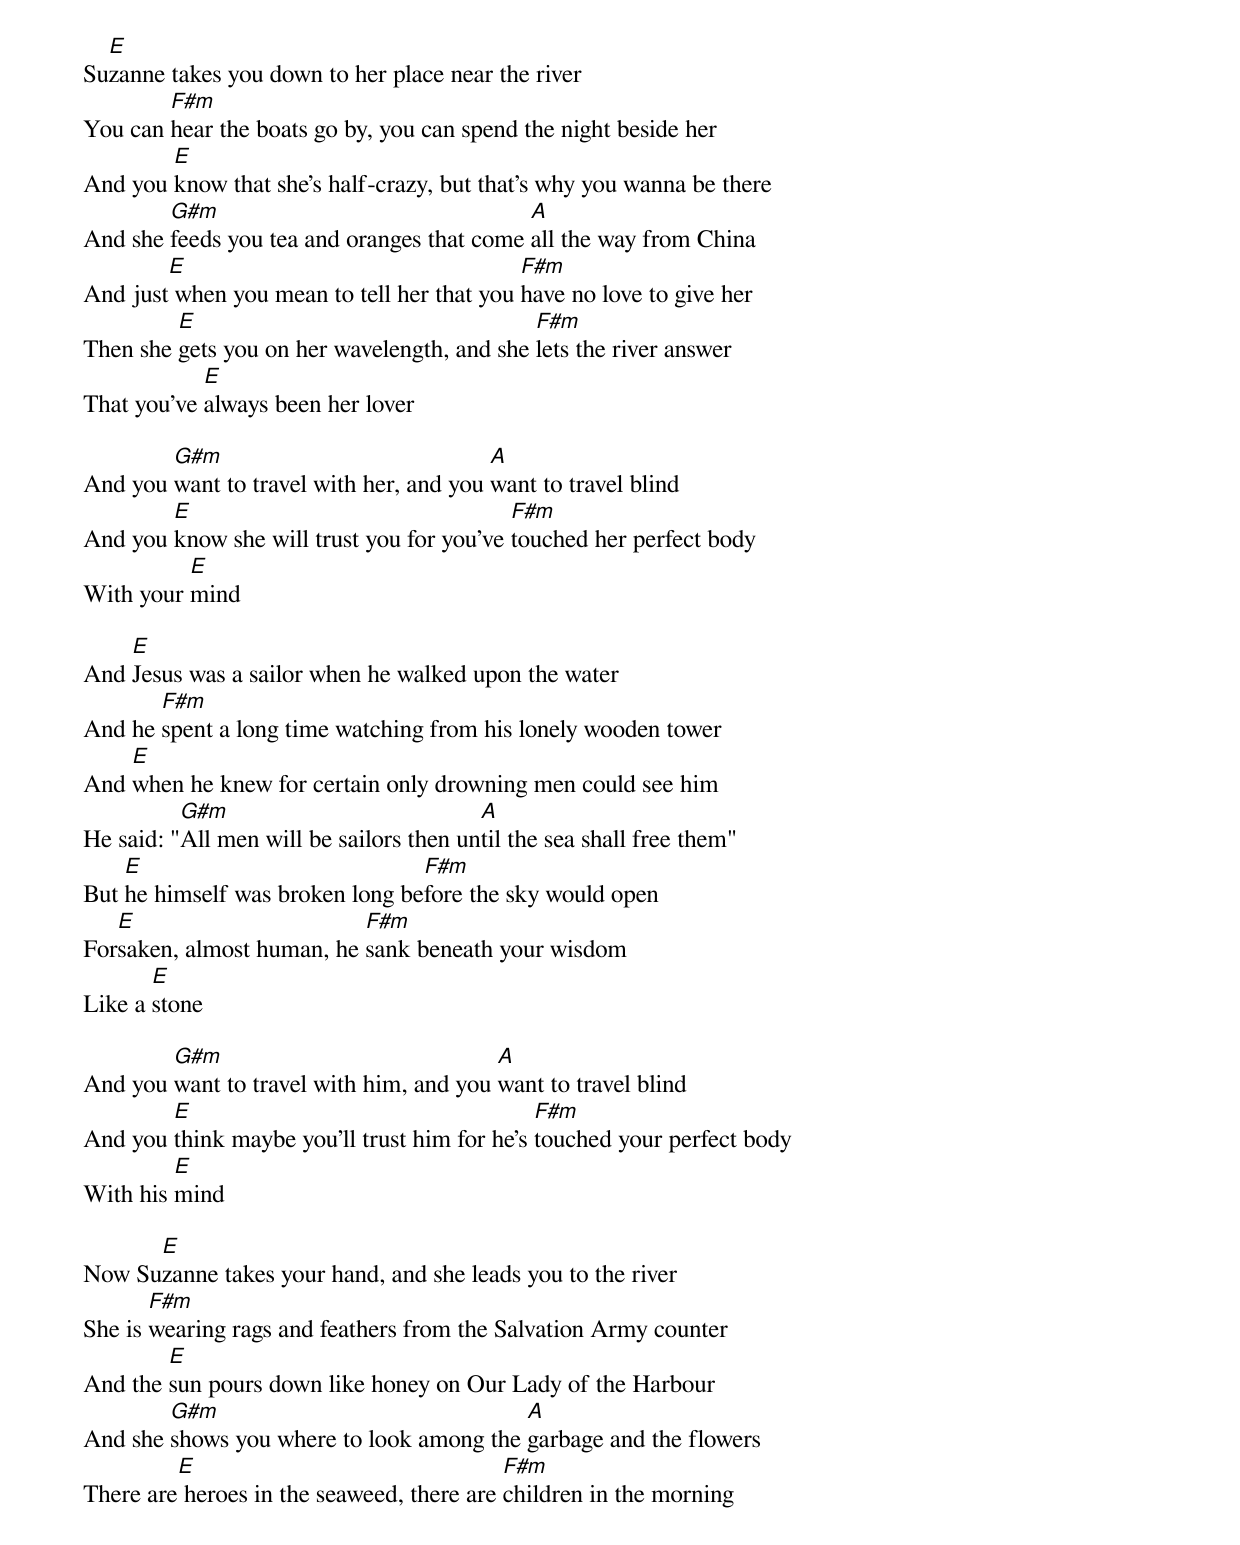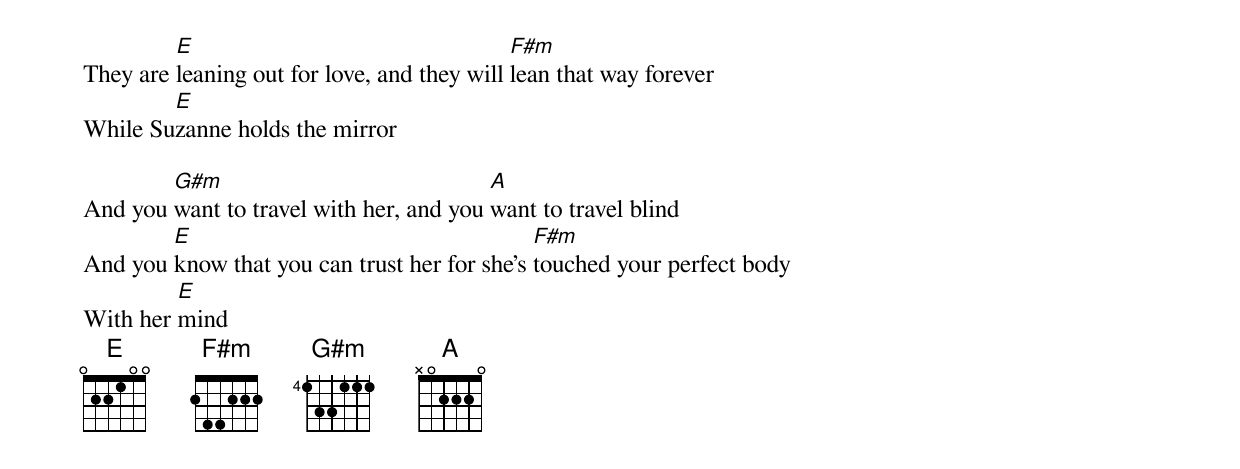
Su[E]zanne takes you down to her place near the river
You can [F#m]hear the boats go by, you can spend the night beside her
And you [E]know that she's half-crazy, but that's why you wanna be there
And she [G#m]feeds you tea and oranges that come [A]all the way from China
And just[E] when you mean to tell her that you [F#m]have no love to give her
Then she [E]gets you on her wavelength, and she [F#m]lets the river answer
That you've [E]always been her lover

And you [G#m]want to travel with her, and you [A]want to travel blind
And you [E]know she will trust you for you've [F#m]touched her perfect body
With your [E]mind

And [E]Jesus was a sailor when he walked upon the water
And he [F#m]spent a long time watching from his lonely wooden tower
And [E]when he knew for certain only drowning men could see him
He said: "[G#m]All men will be sailors then un[A]til the sea shall free them"
But [E]he himself was broken long be[F#m]fore the sky would open
For[E]saken, almost human, he [F#m]sank beneath your wisdom
Like a [E]stone

And you [G#m]want to travel with him, and you [A]want to travel blind
And you [E]think maybe you'll trust him for he's [F#m]touched your perfect body
With his [E]mind

Now Su[E]zanne takes your hand, and she leads you to the river
She is [F#m]wearing rags and feathers from the Salvation Army counter
And the [E]sun pours down like honey on Our Lady of the Harbour
And she [G#m]shows you where to look among the [A]garbage and the flowers
There are[E] heroes in the seaweed, there are [F#m]children in the morning
They are [E]leaning out for love, and they will [F#m]lean that way forever
While Su[E]zanne holds the mirror

And you [G#m]want to travel with her, and you [A]want to travel blind
And you [E]know that you can trust her for she's [F#m]touched your perfect body
With her [E]mind
